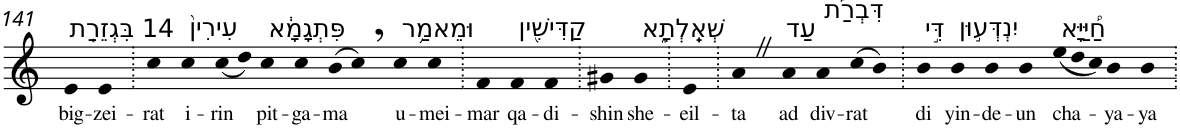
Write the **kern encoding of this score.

**kern	**text
*part1	*part1
*staff1	*staff1
*I"Piano	*
*I'Pno	*
!!LO:PB:g=z
*clefG2	*
*k[]	*
=141	=141
!LO:TX:a:t=14 בִּגְזֵרַ֤ת	!
!	!LO:LY:b
4e	big-
!	!LO:LY:b
4e	-zei-
=142.	=142.
!	!LO:LY:b
4cc	-rat
!LO:TX:a:t=עִירִין֙	!
!	!LO:LY:b
4cc	i-
!	!LO:LY:b
(<8cc	-rin
8dd)	.
!LO:TX:a:t=פִּתְגָמָ֔א	!
!	!LO:LY:b
4cc	pit-
!	!LO:LY:b
4cc	-ga-
!	!LO:LY:b
(>8b	-ma
8cc,)	.
!LO:TX:a:t=וּמֵאמַ֥ר	!
!	!LO:LY:b
4cc	u-
!	!LO:LY:b
4cc	-mei-
=143.	=143.
!	!LO:LY:b
4f	-mar
!LO:TX:a:t=קַדִּישִׁ֖ין	!
!	!LO:LY:b
4f	qa-
!	!LO:LY:b
4f	-di-
=144.	=144.
!	!LO:LY:b
4g#X	-shin
!LO:TX:a:t=שְׁאֵֽלְתָ֑א	!
!	!LO:LY:b
4g#	she-
=145.	=145.
!	!LO:LY:b
4e	-eil-
=146.	=146.
!	!LO:LY:b
4aZ	-ta
!LO:TX:a:t=עַד	!
!	!LO:LY:b
4a	ad
!LO:TX:a:t=דִּבְרַ֡ת	!
!	!LO:LY:b
4a	div-
!	!LO:LY:b
(>8cc	-rat
8b)	.
=147.	=147.
!LO:TX:a:t=דִּ֣י	!
!	!LO:LY:b
4b	di
!LO:TX:a:t=יִנְדְּע֣וּן	!
!	!LO:LY:b
4b	yin-
!	!LO:LY:b
4b	-de-
!	!LO:LY:b
4b	-un
*Xtuplet	*
!LO:TX:a:t=חַ֠יַּיָּא	!
!	!LO:LY:b
(<12ee	cha-
12dd	.
12cc)	.
!	!LO:LY:b
4b	-ya-
!	!LO:LY:b
4b	-ya
=.	=.
*-	*-
